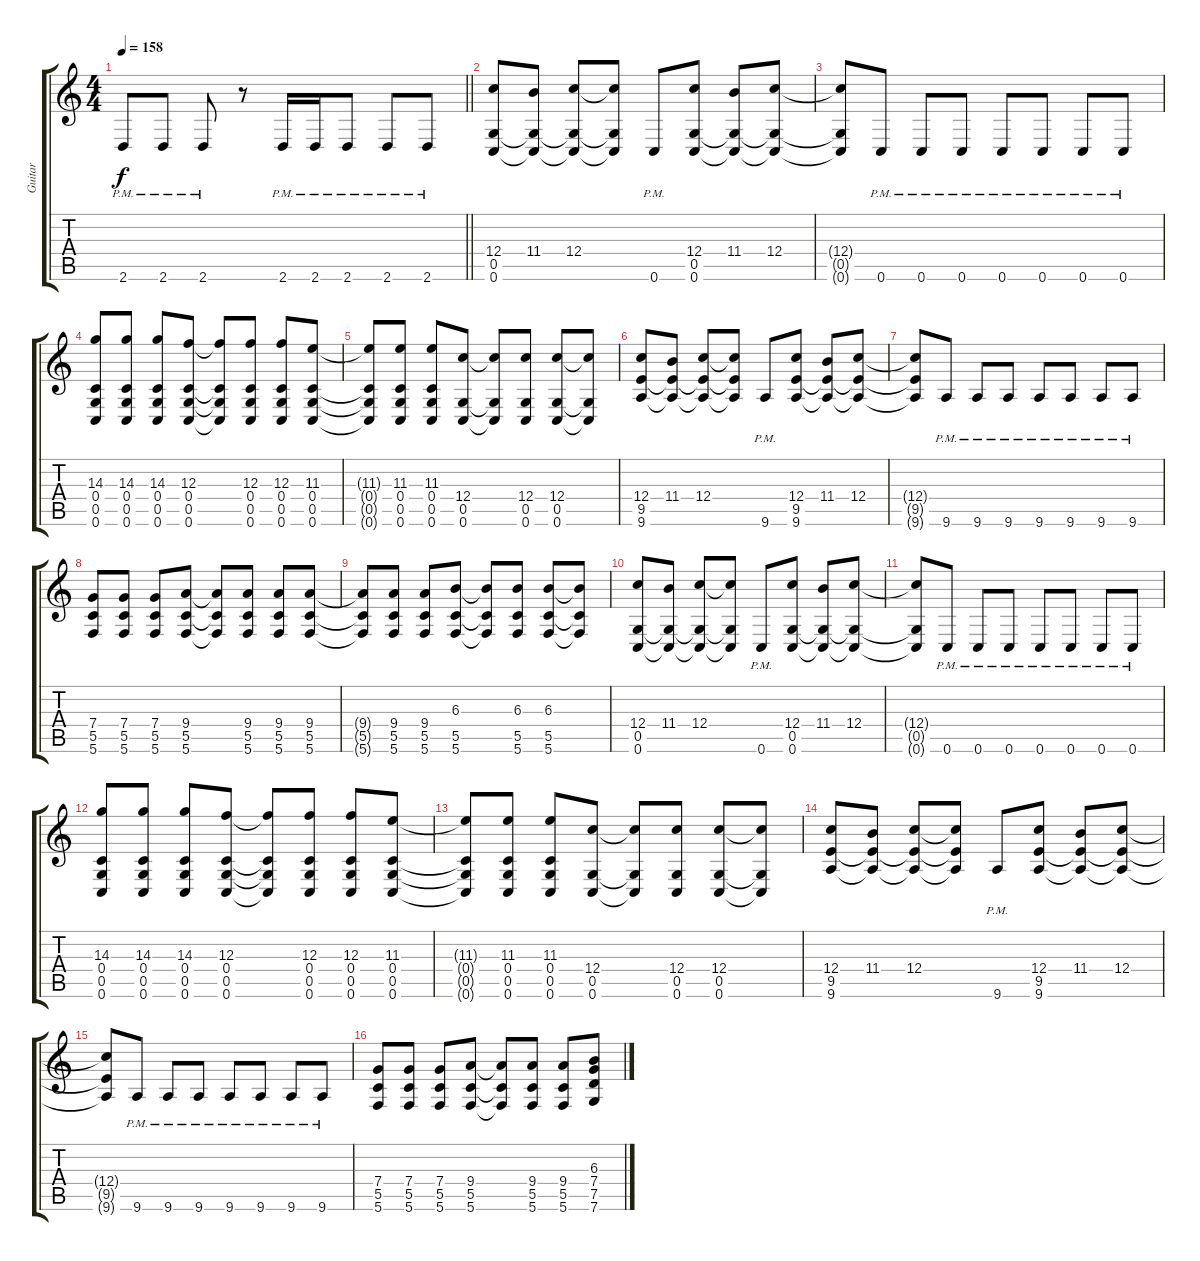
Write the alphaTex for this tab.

\track ("Guitar" "Guitar") {instrument distortionguitar}
\staff {score tabs}
\tuning (D4 A3 F3 C3 G2 C2) {hide}
\ts (4 4)
\tempo 158
\clef g2
\barLineRight lightlight
\ks c
2.6{pm}.8{dy f} 2.6{pm}.8 2.6{pm}.8 r.8 2.6{pm}.16 2.6{pm}.16 2.6{pm}.8 2.6{pm}.8 2.6{pm}.8 |
\section ("" " ")
(12.4 0.5 0.6).8 (11.4 0.5{t} 0.6{t}).8 (12.4 0.5{t} 0.6{t}).8 (12.4{t} 0.5{t} 0.6{t}).8 0.6{pm}.8 (12.4 0.5 0.6).8 (11.4 0.5{t} 0.6{t}).8 (12.4 0.5{t} 0.6{t}).8 |
(12.4{t} 0.5{t} 0.6{t}).8 0.6{pm}.8 0.6{pm}.8 0.6{pm}.8 0.6{pm}.8 0.6{pm}.8 0.6{pm}.8 0.6{pm}.8 |
(14.3 0.4 0.5 0.6).8 (14.3 0.4 0.5 0.6).8 (14.3 0.4 0.5 0.6).8 (12.3 0.4 0.5 0.6).8 (12.3{t} 0.4{t} 0.5{t} 0.6{t}).8 (12.3 0.4 0.5 0.6).8 (12.3 0.4 0.5 0.6).8 (11.3 0.4 0.5 0.6).8 |
(11.3{t} 0.4{t} 0.5{t} 0.6{t}).8 (11.3 0.4 0.5 0.6).8 (11.3 0.4 0.5 0.6).8 (12.4 0.5 0.6).8 (12.4{t} 0.5{t} 0.6{t}).8 (12.4 0.5 0.6).8 (12.4 0.5 0.6).8 (12.4{t} 0.5{t} 0.6{t}).8 |
(12.4 9.5 9.6).8 (11.4 9.5{t} 9.6{t}).8 (12.4 9.5{t} 9.6{t}).8 (12.4{t} 9.5{t} 9.6{t}).8 9.6{pm}.8 (12.4 9.5 9.6).8 (11.4 9.5{t} 9.6{t}).8 (12.4 9.5{t} 9.6{t}).8 |
(12.4{t} 9.5{t} 9.6{t}).8 9.6{pm}.8 9.6{pm}.8 9.6{pm}.8 9.6{pm}.8 9.6{pm}.8 9.6{pm}.8 9.6{pm}.8 |
(7.4 5.5 5.6).8 (7.4 5.5 5.6).8 (7.4 5.5 5.6).8 (9.4 5.5 5.6).8 (9.4{t} 5.5{t} 5.6{t}).8 (9.4 5.5 5.6).8 (9.4 5.5 5.6).8 (9.4 5.5 5.6).8 |
(9.4{t} 5.5{t} 5.6{t}).8 (9.4 5.5 5.6).8 (9.4 5.5 5.6).8 (6.3 5.5 5.6).8 (6.3{t} 5.5{t} 5.6{t}).8 (6.3 5.5 5.6).8 (6.3 5.5 5.6).8 (6.3{t} 5.5{t} 5.6{t}).8 |
(12.4 0.5 0.6).8 (11.4 0.5{t} 0.6{t}).8 (12.4 0.5{t} 0.6{t}).8 (12.4{t} 0.5{t} 0.6{t}).8 0.6{pm}.8 (12.4 0.5 0.6).8 (11.4 0.5{t} 0.6{t}).8 (12.4 0.5{t} 0.6{t}).8 |
(12.4{t} 0.5{t} 0.6{t}).8 0.6{pm}.8 0.6{pm}.8 0.6{pm}.8 0.6{pm}.8 0.6{pm}.8 0.6{pm}.8 0.6{pm}.8 |
(14.3 0.4 0.5 0.6).8 (14.3 0.4 0.5 0.6).8 (14.3 0.4 0.5 0.6).8 (12.3 0.4 0.5 0.6).8 (12.3{t} 0.4{t} 0.5{t} 0.6{t}).8 (12.3 0.4 0.5 0.6).8 (12.3 0.4 0.5 0.6).8 (11.3 0.4 0.5 0.6).8 |
(11.3{t} 0.4{t} 0.5{t} 0.6{t}).8 (11.3 0.4 0.5 0.6).8 (11.3 0.4 0.5 0.6).8 (12.4 0.5 0.6).8 (12.4{t} 0.5{t} 0.6{t}).8 (12.4 0.5 0.6).8 (12.4 0.5 0.6).8 (12.4{t} 0.5{t} 0.6{t}).8 |
(12.4 9.5 9.6).8 (11.4 9.5{t} 9.6{t}).8 (12.4 9.5{t} 9.6{t}).8 (12.4{t} 9.5{t} 9.6{t}).8 9.6{pm}.8 (12.4 9.5 9.6).8 (11.4 9.5{t} 9.6{t}).8 (12.4 9.5{t} 9.6{t}).8 |
(12.4{t} 9.5{t} 9.6{t}).8 9.6{pm}.8 9.6{pm}.8 9.6{pm}.8 9.6{pm}.8 9.6{pm}.8 9.6{pm}.8 9.6{pm}.8 |
(7.4 5.5 5.6).8 (7.4 5.5 5.6).8 (7.4 5.5 5.6).8 (9.4 5.5 5.6).8 (9.4{t} 5.5{t} 5.6{t}).8 (9.4 5.5 5.6).8 (9.4 5.5 5.6).8 (6.3 7.4 7.5 7.6).8
